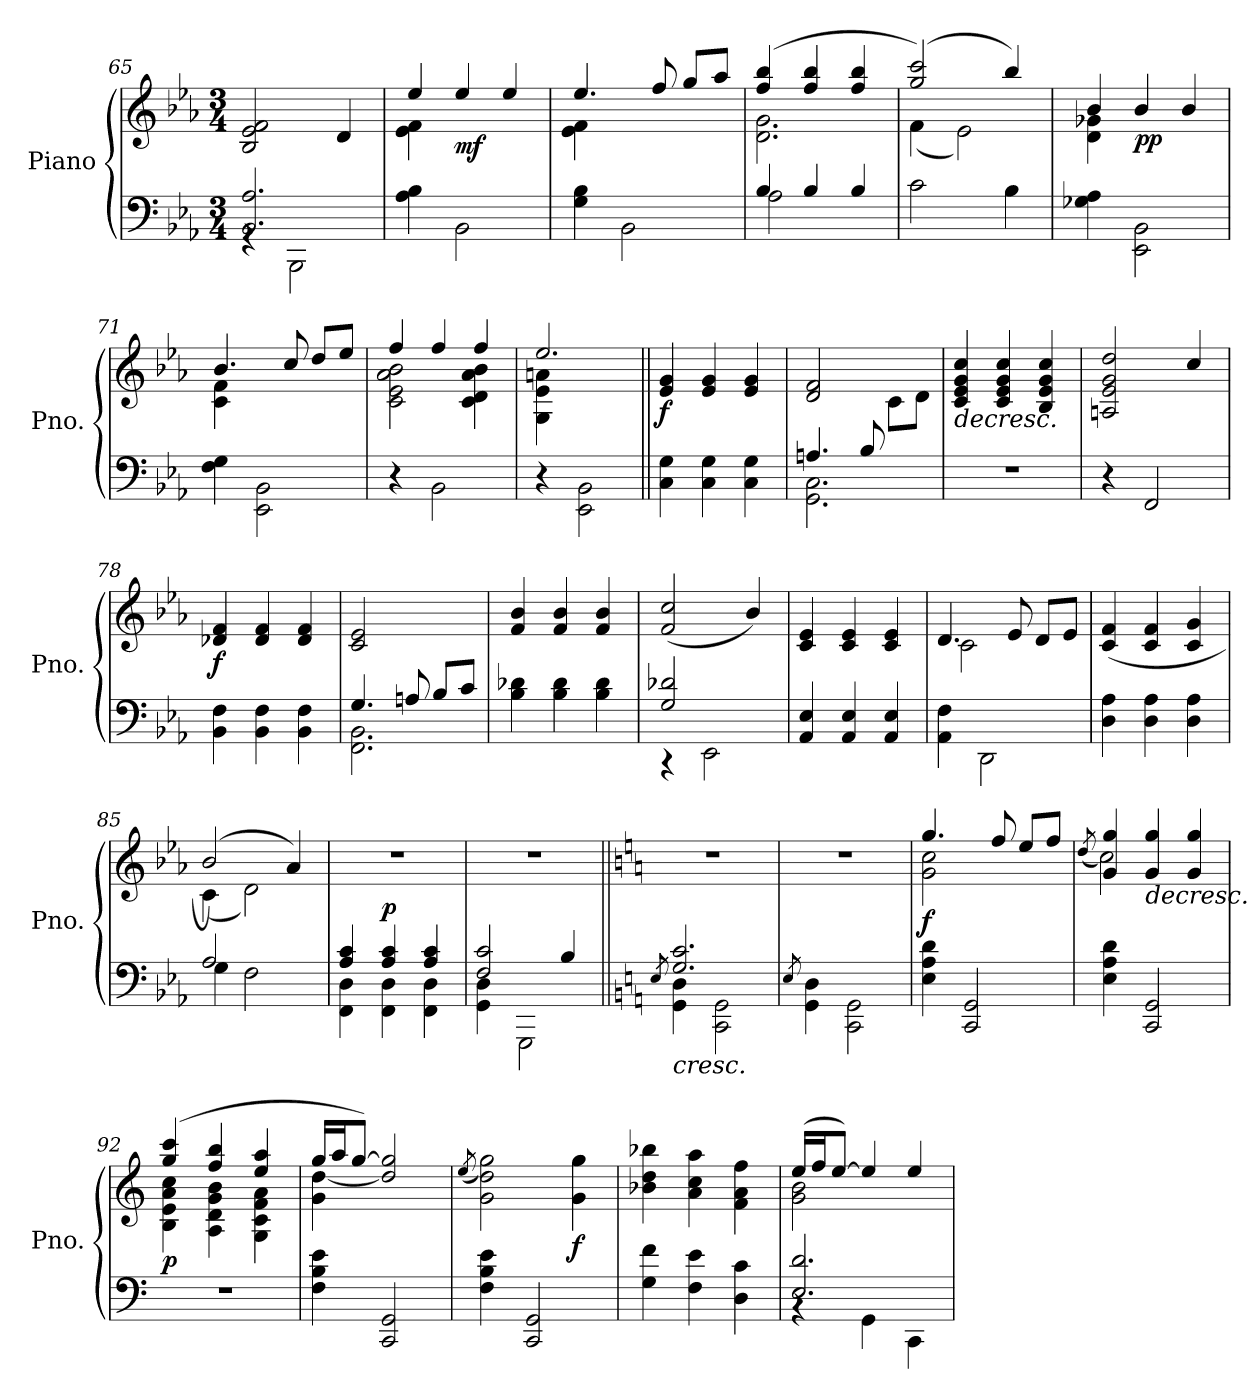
**kern	**kern	**dynam
*part1	*part1	*part1
*staff2	*staff1	*staff1/2
*I"Piano	*	*
*I'Pno.	*	*
*clefF4	*clefG2	*
*k[b-e-a-]	*k[b-e-a-]	*
*M3/4	*M3/4	*
=65	=65	=65
*^	*	*
2.BB-/ 2.A-/	4rGG	2B-/ 2e-/ 2f/	.
.	2BBB-\	.	.
.	.	4d/	.
*v	*v	*	*
!!LO:LB:g=z
=66	=66	=66
*	*^	*
4A-\ 4B-\	4ee-/	4e-\ 4f\	.
!	!	!	!LO:DY:b
2BB-\	4ee-/	2ryy	mf
.	4ee-/	.	.
=67	=67	=67	=67
4G\ 4B-\	4.ee-/	4e-\ 4f\	.
2BB-\	.	2ryy	.
.	8ff/	.	.
.	8gg/L	.	.
.	8aa-/J	.	.
=68	=68	=68	=68
*^	*	*	*
4B-/	2A-\	(>4ff/ 4bb-/	2.d\ 2.g\	.
4B-/	.	4ff/ 4bb-/	.	.
4B-/	4ryy	4ff/ 4bb-/	.	.
*v	*v	*	*	*
=69	=69	=69	=69
2c\	(>2gg/ 2ccc/)	(<4f\	.
.	.	2e-\)	.
4B-\	4bb-/)	.	.
=70	=70	=70	=70
4G-X\ 4A-\	4b-/	4d\ 4g-X\	.
!	!	!	!LO:DY:b
2EE-\ 2BB-\	4b-/	2ryy	pp
.	4b-/	.	.
=71	=71	=71	=71
4F\ 4G\	4.b-/	4c\ 4f\	.
2EE-\ 2BB-\	.	2ryy	.
.	8cc/	.	.
.	8dd/L	.	.
.	8ee-/J	.	.
=72	=72	=72	=72
4r	4ff/	2c\ 2e-\ 2a-\ 2b-\	.
2BB-\	4ff/	.	.
.	4ff/	4c\ 4d\ 4a-\ 4b-\	.
=73	=73	=73	=73
4r	2.ee-/	4G\ 4e-\ 4an\	.
2EE-\ 2BB-\	.	2ryy	.
!!LO:LB:g=z
=74||	=74||	=74||	=74||
!	!	!	!LO:DY:b
*	*v	*v	*
4C\ 4G\	4e-/ 4g/	f
4C\ 4G\	4e-/ 4g/	.
4C\ 4G\	4e-/ 4g/	.
=75	=75	=75
*^	*^	*
(>4.An/	2.GG\ 2.C\	2d/ 2f/	2ryy	.
8B-/	.	.	.	.
4ryy	.	4ryy	8c\L	.
.	.	.	8d\J)	.
*v	*v	*	*	*
=76	=76	=76	=76
!	!	!	!LO:HP:b
*	*v	*v	*
2.r	4c/ 4e-/ 4g/ 4cc/	>
.	4c/ 4e-/ 4g/ 4cc/	.
.	4B-/ 4e-/ 4g/ 4cc/	.
=77	=77	=77
4r	2An/ 2e-/ 2g/ 2dd/	.
2FF/	.	.
.	4cc/	.
=78	=78	=78
!	!	!LO:DY:b
4BB-\ 4F\	4d-X/ 4f/	f
4BB-\ 4F\	4d-/ 4f/	.
4BB-\ 4F\	4d-/ 4f/	.
=79	=79	=79
*^	*	*
4.G/	2.FF\ 2.BB-\	2c/ 2e-/	.
8An/	.	.	.
8B-/L	.	4ryy	.
8c/J	.	.	.
*v	*v	*	*
!!LO:LB:g=z
=80	=80	=80
4B-\ 4d-X\	4f/ 4b-/	.
4B-\ 4d-\	4f/ 4b-/	.
4B-\ 4d-\	4f/ 4b-/	.
.	.	]
=81	=81	=81
*^	*	*
2G/ 2d-X/	4r	(<2f/ 2cc/	.
.	2EE-\	.	.
4ryy	.	4b-/)	.
*v	*v	*	*
=82	=82	=82
4AA-/ 4E-/	4c/ 4e-/	.
4AA-/ 4E-/	4c/ 4e-/	.
4AA-/ 4E-/	4c/ 4e-/	.
=83	=83	=83
*	*^	*
4AA-\ 4F\	4.d/	2c\	.
2DD\	.	.	.
.	8e-/	.	.
.	8d/L	4ryy	.
.	8e-/J	.	.
*	*v	*v	*
=84	=84	=84
4D\ 4A-\	(>4c/ 4f/	.
4D\ 4A-\	4c/ 4f/	.
4D\ 4A-\	4c/ 4g/	.
=85	=85	=85
*^	*^	*
2A-/	4G\	(>2b-/)	(<4c\	.
.	2F\	.	2d\)	.
4ryy	.	4a-/)	.	.
*	*	*v	*v	*
!!LO:LB:g=z
=86	=86	=86	=86
4A-/ 4c/	4FF\ 4D\	2.r	.
!	!	!	!LO:DY:a=2
4A-/ 4c/	4FF\ 4D\	.	p
4A-/ 4c/	4FF\ 4D\	.	.
=87	=87	=87	=87
2F/ 2c/	4GG\ 4D\	2.r	.
.	2GGG\	.	.
4B-/	.	.	.
=88||	=88||	=88||	=88||
*k[]	*	*k[]	*
.	8qE/	.	.
!	!	!	!LO:HP:b=2
2.G/ 2.c/	4GG\ 4D\	2.r	<
.	2CC\ 2GG\	.	.
=89	=89	=89	=89
.	8qE/	.	.
2.ryy	4GG\ 4D\	2.r	.
.	2CC\ 2GG\	.	.
=90	=90	=90	=90
*	*	*^	*
!	!	!	!	!LO:DY:b
*v	*v	*	*	*
4E\ 4A\ 4d\	4.gg/	2g\ 2cc\	f
2CC/ 2GG/	.	.	.
.	8ff/	.	.
.	8ee/L	4ryy	.
.	8ff/J	.	.
=91	=91	=91	=91
.	.	(<8qdd/	.
4E\ 4A\ 4d\	4g/ 4gg/	2cc\)	.
!	!	!	!LO:HP:b
2CC/ 2GG/	4g/ 4gg/	.	>
.	4g/ 4gg/	4ryy	.
*	*v	*v	*
.	.	[
!!LO:LB:g=z
=92	=92	=92
*	*^	*
!	!	!	!LO:DY:b
2.r	(>4gg/ 4ccc/	4B\ 4e\ 4a\ 4cc\	p
.	4ff/ 4bb/	4A\ 4d\ 4g\ 4b\	.
.	4ee/ 4aa/	4G\ 4c\ 4f\ 4a\	.
=93	=93	=93	=93
4F\ 4B\ 4e\	16gg/LL	4g\ [4dd\	.
.	16aa/J	.	.
.	[8gg/J)	.	.
2CC/ 2GG/	2dd/] 2gg/]	2ryy	.
*	*v	*v	*
=94	=94	=94
.	(>8qee/	.
4F\ 4B\ 4e\	2g\ 2dd\ 2gg\)	.
2CC/ 2GG/	.	.
!	!	!LO:DY:b
.	4g\ 4gg\	f
.	.	]
=95	=95	=95
4G\ 4f\	4b-X\ 4dd\ 4bb-X\	.
4F\ 4e\	4a\ 4cc\ 4aa\	.
4D\ 4c\	4f\ 4a\ 4ff\	.
=96	=96	=96
*^	*^	*
2.E/ 2.d/	4rBB	(>16ee/LL	2g\ 2b\	.
.	.	16ff/J	.	.
.	.	[8ee/J)	.	.
.	4GG\	4ee/]	.	.
.	4CC\	4ee/	4ryy	.
*v	*v	*	*	*
*	*v	*v	*
=	=	=
*-	*-	*-
